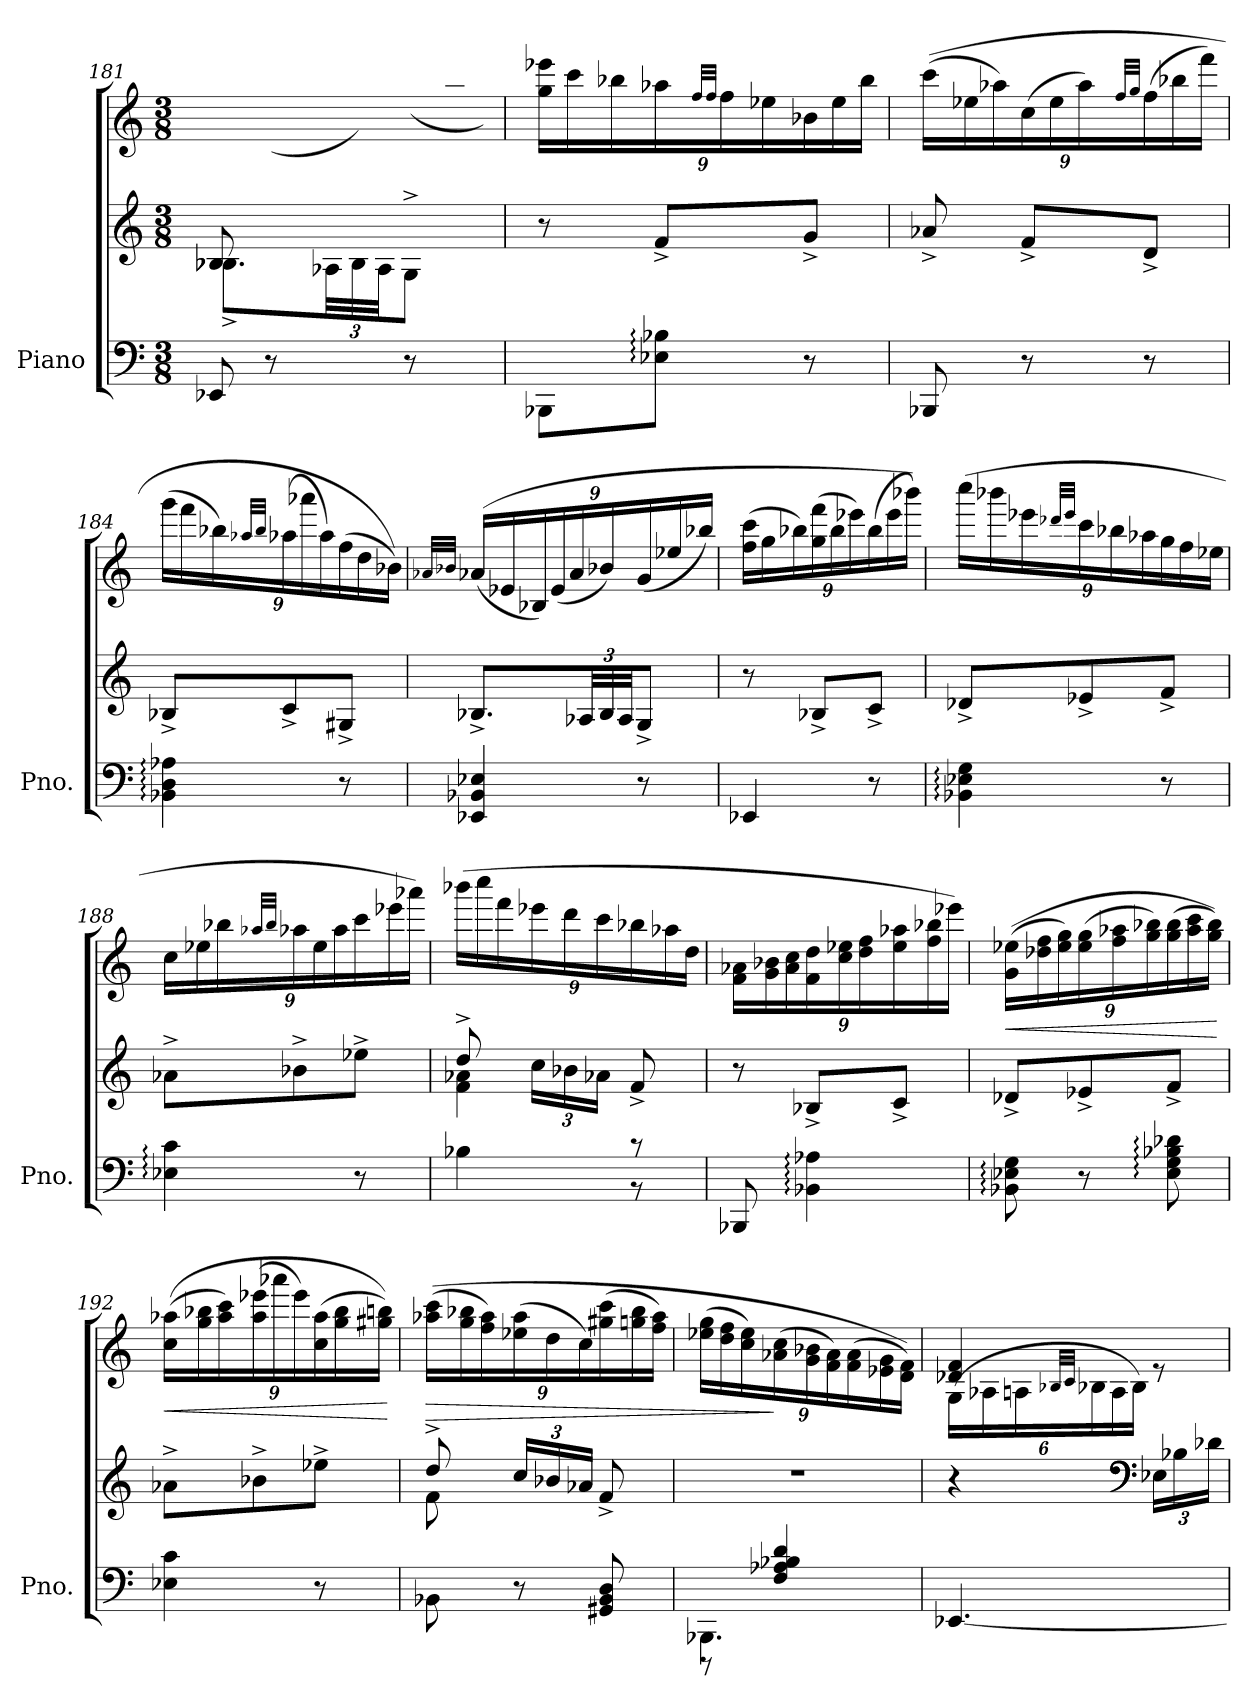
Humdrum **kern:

**kern	**kern	**kern	**dynam
*part1	*part1	*part1	*part1
*staff3	*staff2	*staff1	*staff1/2/3
*I"Piano	*	*	*
*I'Pno.	*	*	*
*clefF4	*clefG2	*clefG2	*
*k[]	*k[]	*k[]	*
*M3/8	*M3/8	*M3/8	*
=181	=181	=181	=181
*	*^	*	*
8EE-X/	(8B-X/L	8.B-X^\L	8ryy	.
*	*	*	*Xbrackettup	*
8r	4ryy	.	(24e-X/L	.
.	.	.	24a-X/	.
*	*	*Xbrackettup	*	*
.	.	48A-X\LL	.	.
.	.	48B-\	24b-X/)	.
.	.	48A-\JJ	.	.
8r	.	8G^\J	(24ee-X/	.
.	.	.	24bb-X/	.
.	.	.	24cc/JJ)	.
*	*v	*v	*	*
=182	=182	=182	=182
8BBB-X\L	8r	24gg\ 24eee-X\LL	.
.	.	24ccc\	.
.	.	24bb-X\	.
8E-X\: 8B-X\:J	8f^/L	24aa-X\	.
.	.	32qff/LLL	.
.	.	32qff/JJJ	.
.	.	24ff\	.
.	.	24ee-X\	.
8r	8g^/J	24b-X\	.
.	.	24ee-\	.
.	.	24bb-\JJ)	.
!!LO:LB:g=z
=183	=183	=183	=183
8BBB-X/	8a-X^/	((24ccc::\LL	.
.	.	24ee-X\	.
.	.	24aa-X\)	.
8r	8f^/L	(24cc\	.
.	.	24ee-\	.
.	.	24aa-\)	.
.	.	32qff/LLL	.
.	.	32qgg/JJJ	.
8r	8d^/J	(24ff\	.
.	.	24bb-X\	.
.	.	24fff\JJ)	.
=184	=184	=184	=184
4BB-X\: 4D\: 4A-X\:	8B-X^/L	(24ggg\LL	.
.	.	24fff\	.
.	.	24bb-X\)	.
.	.	32qaa-X/LLL	.
.	.	32qbb-/JJJ	.
.	8c^/	(24aa-\	.
.	.	24aaa-X\	.
.	.	24aa-\)	.
8r	8G#X^/J	(24ff\	.
.	.	24dd\	.
.	.	24b-X\JJ))	.
=185	=185	=185	=185
.	.	32qa-X/LLL	.
.	.	32qb-X/JJJ	.
4EE-X/ 4BB-X/ 4E-X/	8.B-X^/L	((24a-/LL	.
.	.	24e-X/	.
.	.	24B-X/)	.
.	.	(24e-/	.
.	.	24a-/	.
.	48A-X/LL	.	.
.	48B-/	24b-/)	.
.	48A-/JJ	.	.
8r	8G^/J	(24g/	.
.	.	24ee-X/	.
.	.	24bb-X/JJ)	.
=186	=186	=186	=186
4EE-X/	8r	(24ff\ 24ccc\LL	.
.	.	24gg\	.
.	.	24bb-X\)	.
.	8B-X^/L	(24gg\ 24fff\	.
.	.	24bb-\	.
.	.	24eee-X\)	.
8r	8c^/J	(24bb-\	.
.	.	24eee-\	.
.	.	24bbb-X\JJ))	.
!!LO:PB:g=z
=187	=187	=187	=187
4BB-X\: 4E-X\: 4G\:	8d-X^/L	(24cccc\LL	.
.	.	24bbb-X\	.
.	.	24eee-X\	.
.	.	32qddd-X/LLL	.
.	.	32qeee-/JJJ	.
.	8e-X^/	24ccc\	.
.	.	24bb-X\	.
.	.	24aa-X\	.
8r	8f^/J	24gg\	.
.	.	24ff\	.
.	.	24ee-X\JJ	.
=188	=188	=188	=188
4E-X\: 4c\:	8a-X^\L	24cc\LL	.
.	.	24ee-X\	.
.	.	24bb-X\	.
.	.	32qaa-X/LLL	.
.	.	32qbb-/JJJ	.
.	8b-X^\	24aa-\	.
.	.	24ee-\	.
.	.	24aa-\	.
8r	8ee-X^\J	24ccc\	.
.	.	24eee-X\	.
.	.	24aaa-X\JJ)	.
=189	=189	=189	=189
*^	*^	*	*
4B-X:\	4ryy	8dd^/	4f\ 4a-X\	(24bbb-X\LL	.
.	.	.	.	24cccc\	.
.	.	.	.	24fff\	.
.	.	24cc\LL	.	24eee-X\	.
.	.	24b-X\	.	24ddd\	.
.	.	24a-X\JJ	.	24ccc\	.
8r	8r	8f^/	8ryy	24bb-X\	.
.	.	.	.	24aa-X\	.
.	.	.	.	24dd\JJ	.
*v	*v	*	*	*	*
*	*v	*v	*	*
=190	=190	=190	=190
8BBB-X/	8r	24f\ 24a-X\LL	.
.	.	24g\ 24b-X\	.
.	.	24a-\ 24cc\	.
4BB-X\: 4A-X\:	8B-X^/L	24f\ 24dd\	.
.	.	24cc\ 24ee-X\	.
.	.	24dd\ 24ff\	.
.	8c^/J	24ee-\ 24aa-X\	.
.	.	24ff\ 24bb-X\	.
.	.	24eee-X\JJ)	.
!!LO:LB:g=z
=191	=191	=191	=191
!	!	!	!LO:HP:b
8BB-X\: 8E-X\: 8G\:	8d-X^/L	((24g\ 24ee-X\LL	<
.	.	24dd-X\ 24ff\	.
.	.	24ee-\ 24gg\)	.
8r	8e-X^/	(24ee-\ 24gg\	.
.	.	24ff\ 24aa-X\	.
.	.	24gg\ 24bb-X\)	.
8E-\: 8G\: 8B-X\: 8d-X\:	8f^/J	(24gg\ 24bb-\	.
.	.	24aa-\ 24ccc\	.
.	.	24gg\ 24bb-\JJ))	.
.	.	.	[
=192	=192	=192	=192
!	!	!	!LO:HP:b
4E-X\ 4c\	8a-X^\L	((24cc\ 24aa-X\LL	<
.	.	24gg\ 24bb-X\	.
.	.	24aa-\ 24ccc\)	.
.	8b-X^\	(24aa-\ 24eee-X\	.
.	.	24aaa-X\	.
.	.	24eee-\)	.
8r	8ee-X^\J	(24cc\ 24aa-\	.
.	.	24gg\ 24bb-\	.
.	.	24gg#X\ 24bbn\JJ))	.
.	.	.	[
=193	=193	=193	=193
*^	*^	*	*
!	!	!	!	!	!LO:HP:b
8BB-X\	8ryy	8dd^/	8f\	((24aa-X\ 24ccc\LL	>
.	.	.	.	24gg\ 24bb-X\	.
.	.	.	.	24ff\ 24aa-\)	.
4ryy	8r	24cc/LL	4ryy	(24ee-X\ 24aa-\	.
.	.	24b-X/	.	24dd\	.
.	.	24a-X/JJ	.	24cc\)	.
.	8GG#X/ 8BB-/ 8D/	8f^/	.	(24gg#X\ 24ccc\	.
.	.	.	.	24ggn\ 24bb-\	.
.	.	.	.	24ff\ 24aa-\JJ)	.
*	*	*v	*v	*	*
=194	=194	=194	=194	=194
4.BBB-X\	8r	4.r	(24ee-X\ 24gg\LL	.
.	.	.	24dd\ 24ff\	.
.	.	.	24cc\ 24ee-\)	.
.	4F/ 4A-X/ 4B-X/ 4d/	.	(24a-X\ 24cc\	]
.	.	.	24g\ 24b-X\	.
.	.	.	24f\ 24a-\)	.
.	.	.	(24f\ 24a-\	.
.	.	.	24e-X\ 24g\	.
.	.	.	24d\ 24f\JJ))	.
*v	*v	*	*	*
!!LO:LB:g=z
=195	=195	=195	=195
*	*^	*^	*
[4.EE-X/	4ryy	4r	4d-X/ 4f/	(>24G\LL	.
.	.	.	.	24A-X\	.
.	.	.	.	24An\	.
.	.	.	.	32qB-X/LLL	.
.	.	.	.	32qc/JJJ	.
.	.	.	.	24B-\	.
.	.	.	.	24A\	.
.	.	.	.	24B-\JJ)	.
*	*clefF4	*	*	*	*
.	24E-X\LL	8ryy	8re	8ryy	.
.	24B-X\	.	.	.	.
.	24d-X\JJ	.	.	.	.
*	*v	*v	*	*	*
*	*	*v	*v	*
=	=	=	=
*-	*-	*-	*-
